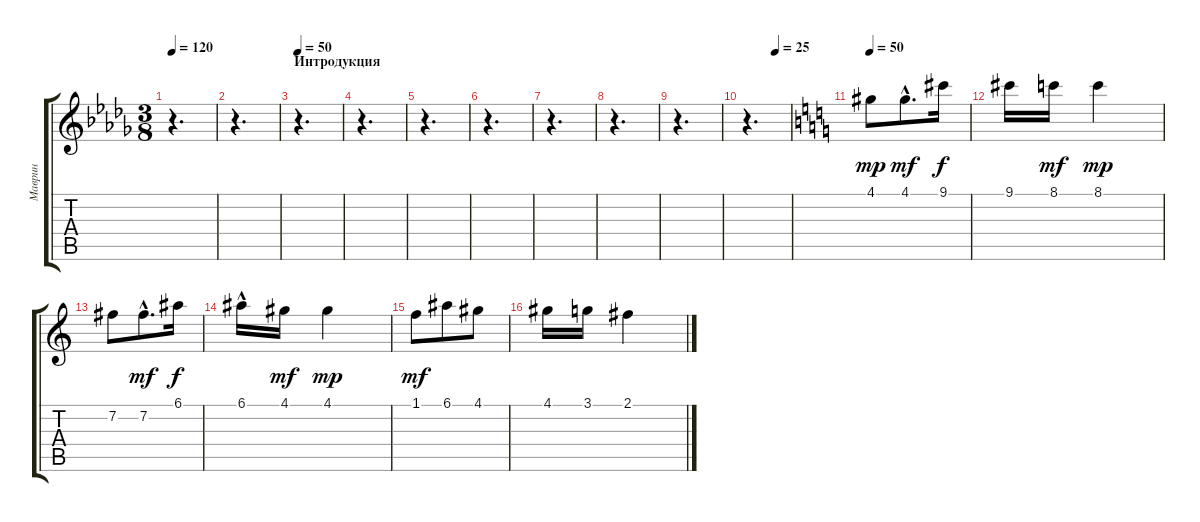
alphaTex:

\track ("Маврин" "Маврин") {instrument overdrivenguitar}
\staff {score tabs}
\tuning (E4 B3 G3 D3 A2 E2) {hide}
\ts (3 8)
\tempo 120
\tempo 50
\tempo 120
\clef g2
\ks db
r.4{d dy mp instrument overdrivenguitar} |
r.4{d} |
\section ("" "Интродукция")
\tempo 50
r.4{d volume 6 balance 8 instrument flute} |
r.4{d} |
r.4{d} |
r.4{d} |
r.4{d} |
r.4{d} |
r.4{d} |
\tempo (25 0.6666666666666666)
r.4{d} |
\tempo 50
\ks c
4.1.8 4.1{hac}.8{d dy mf} 9.1.16{dy f} |
9.1.16 8.1.16{dy mf} 8.1.4{dy mp} |
7.2.8 7.2{hac}.8{d dy mf} 6.1.16{dy f} |
6.1{hac}.16 4.1.16{dy mf} 4.1.4{dy mp} |
1.1.8{dy mf} 6.1.8 4.1.8 |
4.1.16 3.1.16 2.1.4
